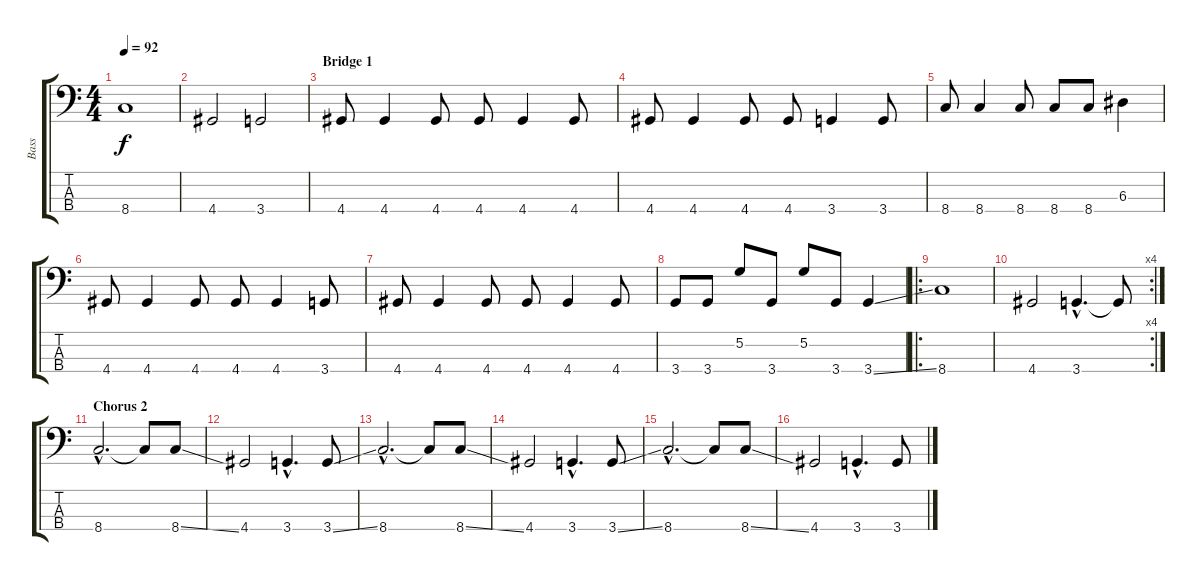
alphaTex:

\track ("Bass" "Bass") {instrument electricbasspick}
\staff {score tabs}
\tuning (G2 D2 A1 E1) {hide}
\ts (4 4)
\tempo 92
\clef f4
\ks c
8.4.1{dy f} |
4.4.2 3.4.2 |
\section ("" "Bridge 1")
4.4.8 4.4.4 4.4.8 4.4.8 4.4.4 4.4.8 |
4.4.8 4.4.4 4.4.8 4.4.8 3.4.4 3.4.8 |
8.4.8 8.4.4 8.4.8 8.4.8 8.4.8 6.3.4 |
4.4.8 4.4.4 4.4.8 4.4.8 4.4.4 3.4.8 |
4.4.8 4.4.4 4.4.8 4.4.8 4.4.4 4.4.8 |
3.4.8 3.4.8 5.2.8 3.4.8 5.2.8 3.4.8 3.4{ss}.4 |
\ro
8.4.1 |
\rc 4
4.4.2 3.4{hac}.4{d} 3.4{t}.8 |
\section ("" "Chorus 2")
8.4{hac}.2{d} 8.4{t}.8 8.4{ss}.8 |
4.4.2 3.4{hac}.4{d} 3.4{ss}.8 |
8.4{hac}.2{d} 8.4{t}.8 8.4{ss}.8 |
4.4.2 3.4{hac}.4{d} 3.4{ss}.8 |
8.4{hac}.2{d} 8.4{t}.8 8.4{ss}.8 |
4.4.2 3.4{hac}.4{d} 3.4{ss}.8
